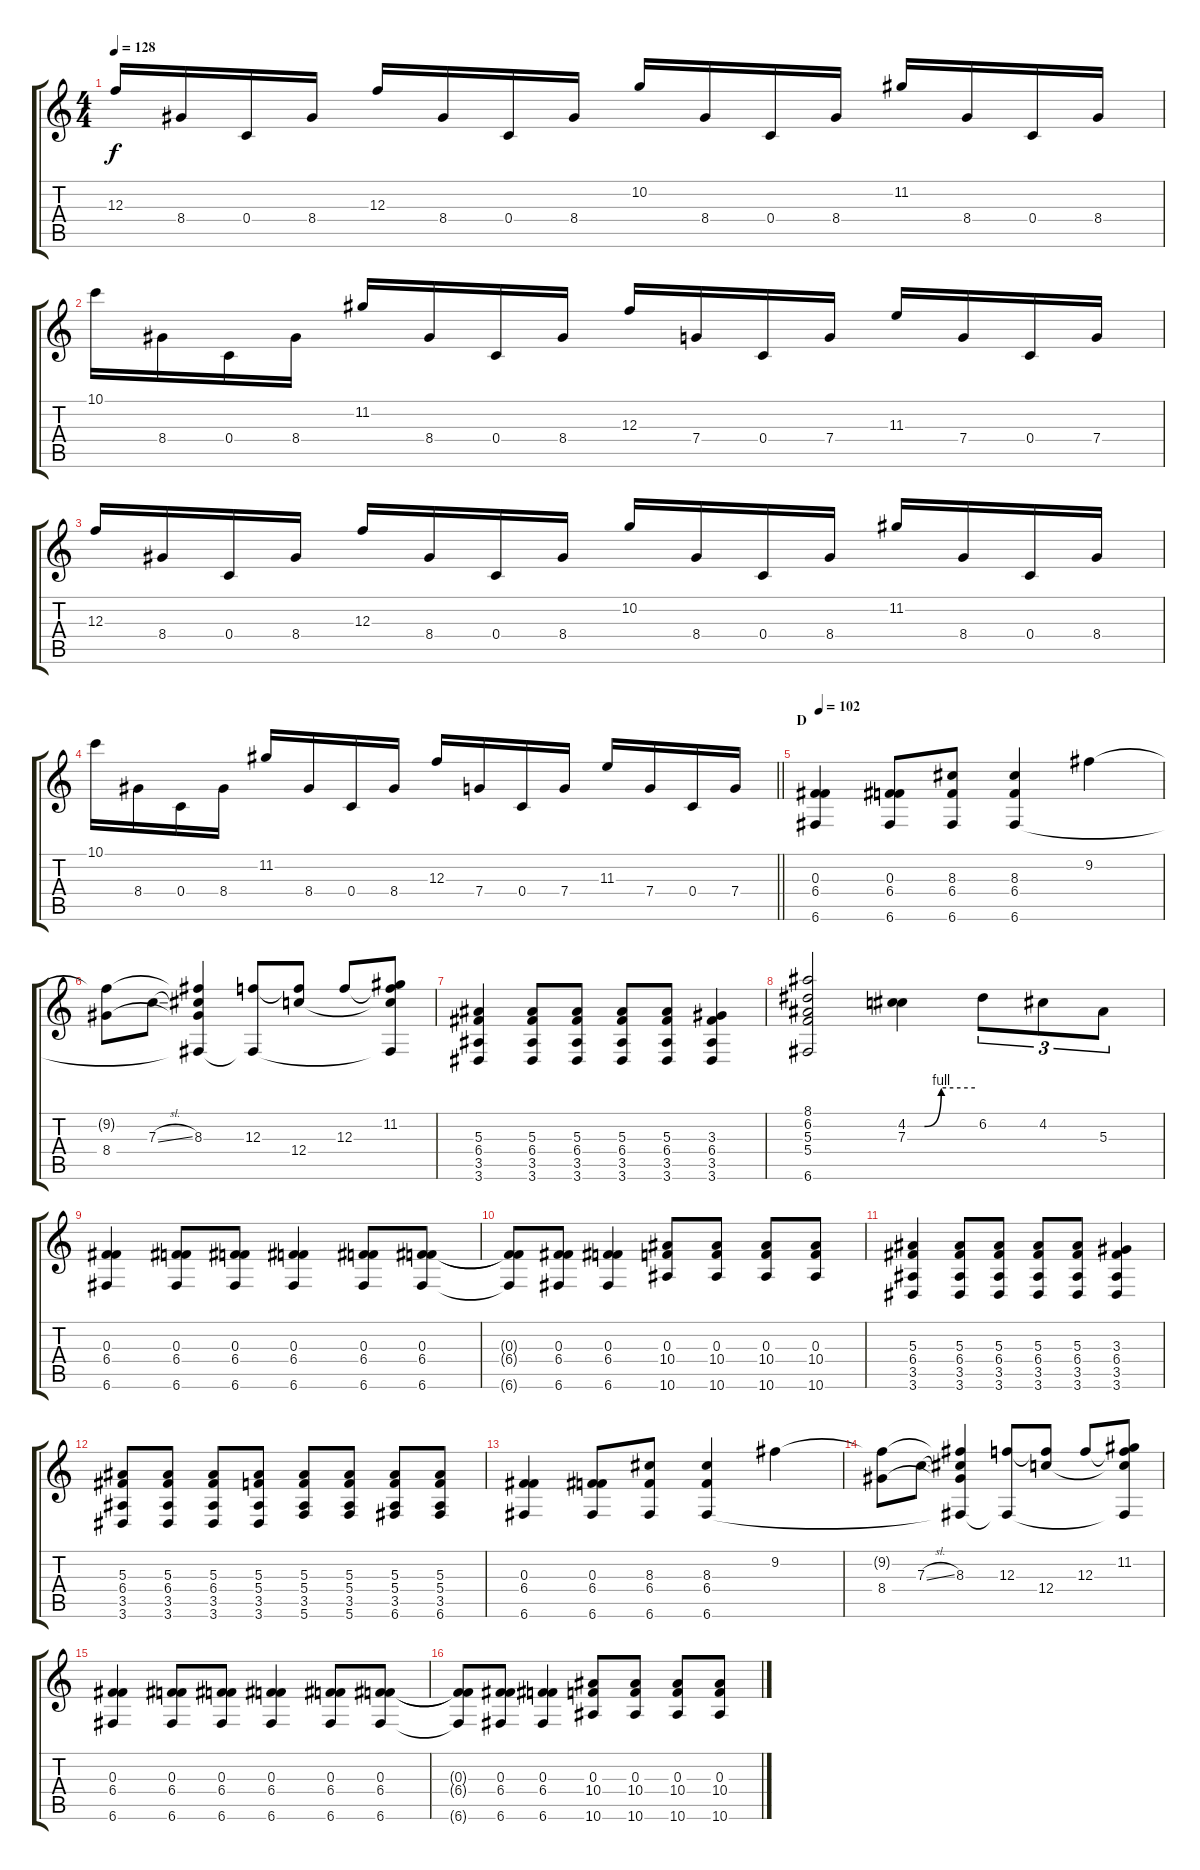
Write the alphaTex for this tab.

\track "" {instrument overdrivenguitar}
\staff {score tabs}
\tuning (D4 A3 F3 C3 G2 C2) {hide}
\ts (4 4)
\tempo 128
\clef g2
\ks c
12.3.16{dy f} 8.4.16 0.4.16 8.4.16 12.3.16 8.4.16 0.4.16 8.4.16 10.2.16 8.4.16 0.4.16 8.4.16 11.2.16 8.4.16 0.4.16 8.4.16 |
10.1.16 8.4.16 0.4.16 8.4.16 11.2.16 8.4.16 0.4.16 8.4.16 12.3.16 7.4.16 0.4.16 7.4.16 11.3.16 7.4.16 0.4.16 7.4.16 |
12.3.16 8.4.16 0.4.16 8.4.16 12.3.16 8.4.16 0.4.16 8.4.16 10.2.16 8.4.16 0.4.16 8.4.16 11.2.16 8.4.16 0.4.16 8.4.16 |
\barLineRight lightlight
10.1.16 8.4.16 0.4.16 8.4.16 11.2.16 8.4.16 0.4.16 8.4.16 12.3.16 7.4.16 0.4.16 7.4.16 11.3.16 7.4.16 0.4.16 7.4.16 |
\section ("" "D")
\tempo 102
(0.3 6.4 6.6).4 (0.3 6.4 6.6).8 (8.3 6.4 6.6).8 (8.3 6.4 6.6).4 9.2.4 |
(9.2{t} 8.4).8 7.3{sl}.8 (9.2{t} 8.3 8.4{t} 6.6{t}).4 (12.3 6.6{t}).8 (12.3{t} 12.4).8 12.3.8 (11.2 12.3{t} 12.4{t} 6.6{t}).8 |
(5.3 6.4 3.5 3.6).4 (5.3 6.4 3.5 3.6).8 (5.3 6.4 3.5 3.6).8 (5.3 6.4 3.5 3.6).8 (5.3 6.4 3.5 3.6).8 (3.3 6.4 3.5 3.6).4 |
(8.1 6.2 5.3 5.4 6.6).2 (4.2{be (custom 0 0 15 0 30 4 60 4)} 7.3).4 6.2.8{tu (3 2)} 4.2.8{tu (3 2)} 5.3.8{tu (3 2)} |
(0.3 6.4 6.6).4 (0.3 6.4 6.6).8 (0.3 6.4 6.6).8 (0.3 6.4 6.6).4 (0.3 6.4 6.6).8 (0.3 6.4 6.6).8 |
(0.3{t} 6.4{t} 6.6{t}).8 (0.3 6.4 6.6).8 (0.3 6.4 6.6).4 (0.3 10.4 10.6).8 (0.3 10.4 10.6).8 (0.3 10.4 10.6).8 (0.3 10.4 10.6).8 |
(5.3 6.4 3.5 3.6).4 (5.3 6.4 3.5 3.6).8 (5.3 6.4 3.5 3.6).8 (5.3 6.4 3.5 3.6).8 (5.3 6.4 3.5 3.6).8 (3.3 6.4 3.5 3.6).4 |
(5.3 6.4 3.5 3.6).8 (5.3 6.4 3.5 3.6).8 (5.3 6.4 3.5 3.6).8 (5.3 5.4 3.5 3.6).8 (5.3 5.4 3.5 5.6).8 (5.3 5.4 3.5 5.6).8 (5.3 5.4 3.5 6.6).8 (5.3 5.4 3.5 6.6).8 |
(0.3 6.4 6.6).4 (0.3 6.4 6.6).8 (8.3 6.4 6.6).8 (8.3 6.4 6.6).4 9.2.4 |
(9.2{t} 8.4).8 7.3{sl}.8 (9.2{t} 8.3 8.4{t} 6.6{t}).4 (12.3 6.6{t}).8 (12.3{t} 12.4).8 12.3.8 (11.2 12.3{t} 12.4{t} 6.6{t}).8 |
(0.3 6.4 6.6).4 (0.3 6.4 6.6).8 (0.3 6.4 6.6).8 (0.3 6.4 6.6).4 (0.3 6.4 6.6).8 (0.3 6.4 6.6).8 |
(0.3{t} 6.4{t} 6.6{t}).8 (0.3 6.4 6.6).8 (0.3 6.4 6.6).4 (0.3 10.4 10.6).8 (0.3 10.4 10.6).8 (0.3 10.4 10.6).8 (0.3 10.4 10.6).8
